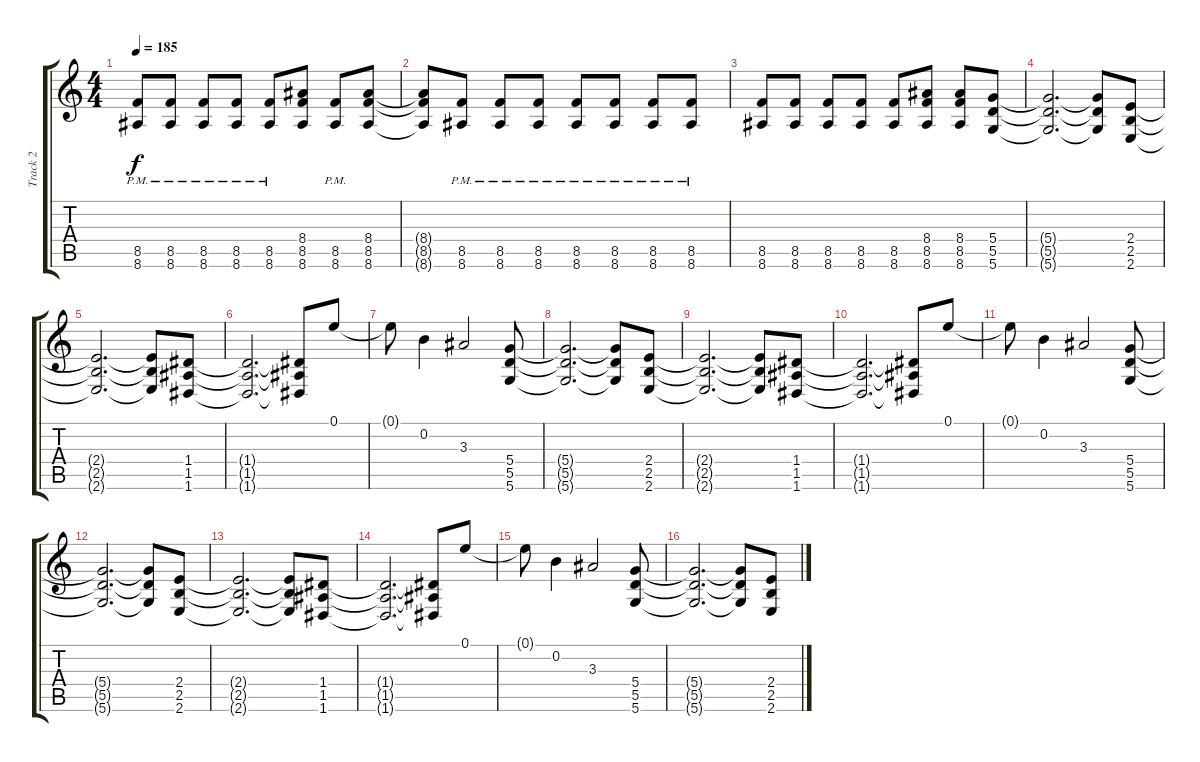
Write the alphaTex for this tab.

\track ("Track 2" "Track 2") {instrument distortionguitar}
\staff {score tabs}
\tuning (E4 B3 G3 D3 A2 D2) {hide}
\ts (4 4)
\tempo 185
\clef g2
\ks c
(8.5{pm} 8.6{pm}).8{dy f} (8.5{pm} 8.6{pm}).8 (8.5{pm} 8.6{pm}).8 (8.5{pm} 8.6{pm}).8 (8.5{pm} 8.6{pm}).8 (8.4 8.5 8.6).8 (8.5 8.6{pm}).8 (8.4 8.5 8.6).8 |
(8.4{t} 8.5{t} 8.6{t}).8 (8.5{pm} 8.6{pm}).8 (8.5{pm} 8.6{pm}).8 (8.5{pm} 8.6{pm}).8 (8.5{pm} 8.6{pm}).8 (8.5{pm} 8.6{pm}).8 (8.5{pm} 8.6{pm}).8 (8.5{pm} 8.6{pm}).8 |
(8.5 8.6).8 (8.5 8.6).8 (8.5 8.6).8 (8.5 8.6).8 (8.5 8.6).8 (8.4 8.5 8.6).8 (8.4 8.5 8.6).8 (5.4 5.5 5.6).8 |
(5.4{t} 5.5{t} 5.6{t}).2{d} (5.4{t} 5.5{t} 5.6{t}).8 (2.4 2.5 2.6).8 |
(2.4{t} 2.5{t} 2.6{t}).2{d} (2.4{t} 2.5{t} 2.6{t}).8 (1.4 1.5 1.6).8 |
(1.4{t} 1.5{t} 1.6{t}).2{d} (1.4{t} 1.5{t} 1.6{t}).8 0.1.8 |
0.1{t}.8 0.2.4 3.3.2 (5.4 5.5 5.6).8 |
(5.4{t} 5.5{t} 5.6{t}).2{d} (5.4{t} 5.5{t} 5.6{t}).8 (2.4 2.5 2.6).8 |
(2.4{t} 2.5{t} 2.6{t}).2{d} (2.4{t} 2.5{t} 2.6{t}).8 (1.4 1.5 1.6).8 |
(1.4{t} 1.5{t} 1.6{t}).2{d} (1.4{t} 1.5{t} 1.6{t}).8 0.1.8 |
0.1{t}.8 0.2.4 3.3.2 (5.4 5.5 5.6).8 |
(5.4{t} 5.5{t} 5.6{t}).2{d} (5.4{t} 5.5{t} 5.6{t}).8 (2.4 2.5 2.6).8 |
(2.4{t} 2.5{t} 2.6{t}).2{d} (2.4{t} 2.5{t} 2.6{t}).8 (1.4 1.5 1.6).8 |
(1.4{t} 1.5{t} 1.6{t}).2{d} (1.4{t} 1.5{t} 1.6{t}).8 0.1.8 |
0.1{t}.8 0.2.4 3.3.2 (5.4 5.5 5.6).8 |
(5.4{t} 5.5{t} 5.6{t}).2{d} (5.4{t} 5.5{t} 5.6{t}).8 (2.4 2.5 2.6).8
